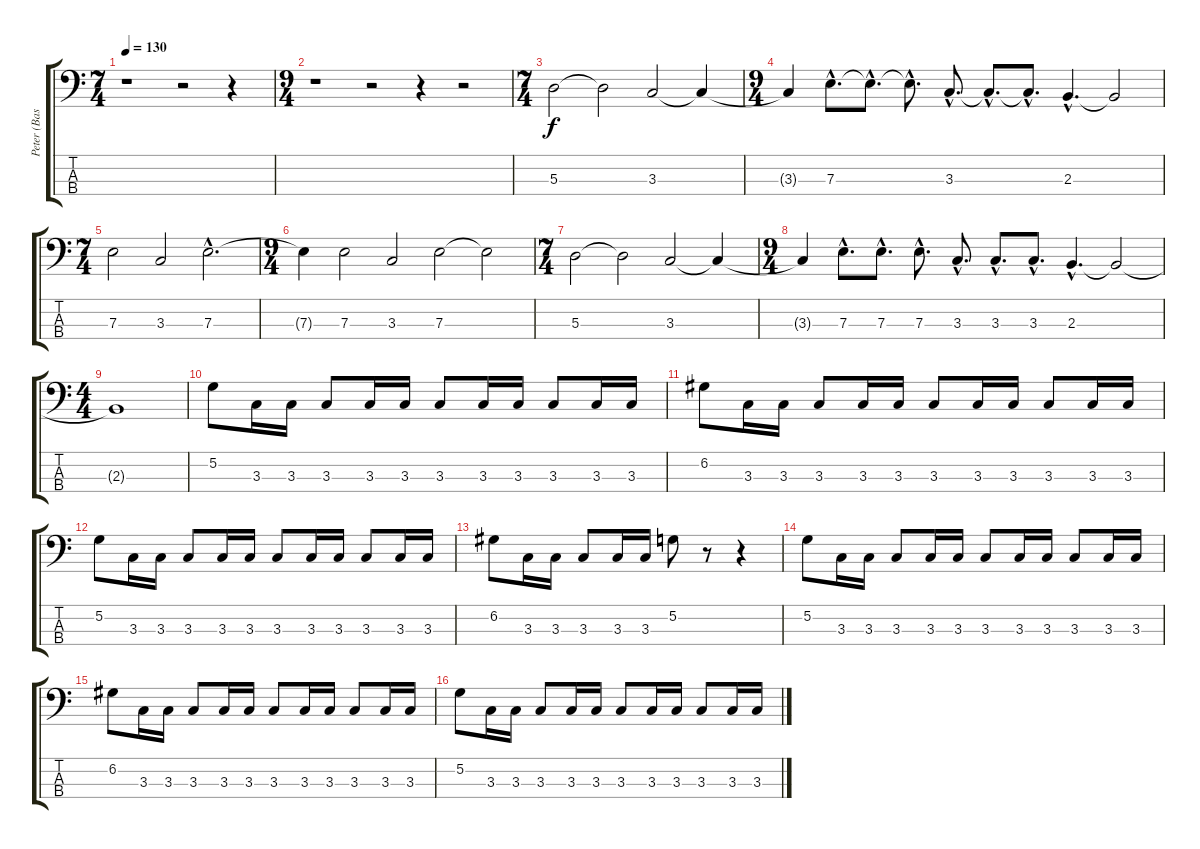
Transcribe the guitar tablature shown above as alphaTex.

\track ("Peter (Bass)" "Peter (Bas") {instrument electricbassfinger}
\staff {score tabs}
\tuning (G2 D2 A1 E1) {hide}
\ts (7 4)
\tempo 130
\clef f4
\ks c
r.1{dy f instrument electricbassfinger} r.2 r.4 |
\ts (9 4)
r.1 r.2 r.4 r.2 |
\ts (7 4)
5.3.2 5.3{t}.2 3.3.2 3.3{t}.4 |
\ts (9 4)
3.3{t}.4 7.3{hac}.8{d} 7.3{hac t}.8{d} 7.3{hac t}.8{d} 3.3{hac}.8{d} 3.3{hac t}.8{d} 3.3{hac t}.8{d} 2.3{hac}.4{d} 2.3{t}.2 |
\ts (7 4)
7.3.2 3.3.2 7.3{hac}.2{d} |
\ts (9 4)
7.3{t}.4 7.3.2 3.3.2 7.3.2 7.3{t}.2 |
\ts (7 4)
5.3.2 5.3{t}.2 3.3.2 3.3{t}.4 |
\ts (9 4)
3.3{t}.4 7.3{hac}.8{d} 7.3{hac}.8{d} 7.3{hac}.8{d} 3.3{hac}.8{d} 3.3{hac}.8{d} 3.3{hac}.8{d} 2.3{hac}.4{d} 2.3{t}.2 |
\ts (4 4)
2.3{t}.1 |
5.2.8 3.3.16 3.3.16 3.3.8 3.3.16 3.3.16 3.3.8 3.3.16 3.3.16 3.3.8 3.3.16 3.3.16 |
6.2.8 3.3.16 3.3.16 3.3.8 3.3.16 3.3.16 3.3.8 3.3.16 3.3.16 3.3.8 3.3.16 3.3.16 |
5.2.8 3.3.16 3.3.16 3.3.8 3.3.16 3.3.16 3.3.8 3.3.16 3.3.16 3.3.8 3.3.16 3.3.16 |
6.2.8 3.3.16 3.3.16 3.3.8 3.3.16 3.3.16 5.2.8 r.8 r.4 |
5.2.8 3.3.16 3.3.16 3.3.8 3.3.16 3.3.16 3.3.8 3.3.16 3.3.16 3.3.8 3.3.16 3.3.16 |
6.2.8 3.3.16 3.3.16 3.3.8 3.3.16 3.3.16 3.3.8 3.3.16 3.3.16 3.3.8 3.3.16 3.3.16 |
5.2.8 3.3.16 3.3.16 3.3.8 3.3.16 3.3.16 3.3.8 3.3.16 3.3.16 3.3.8 3.3.16 3.3.16
